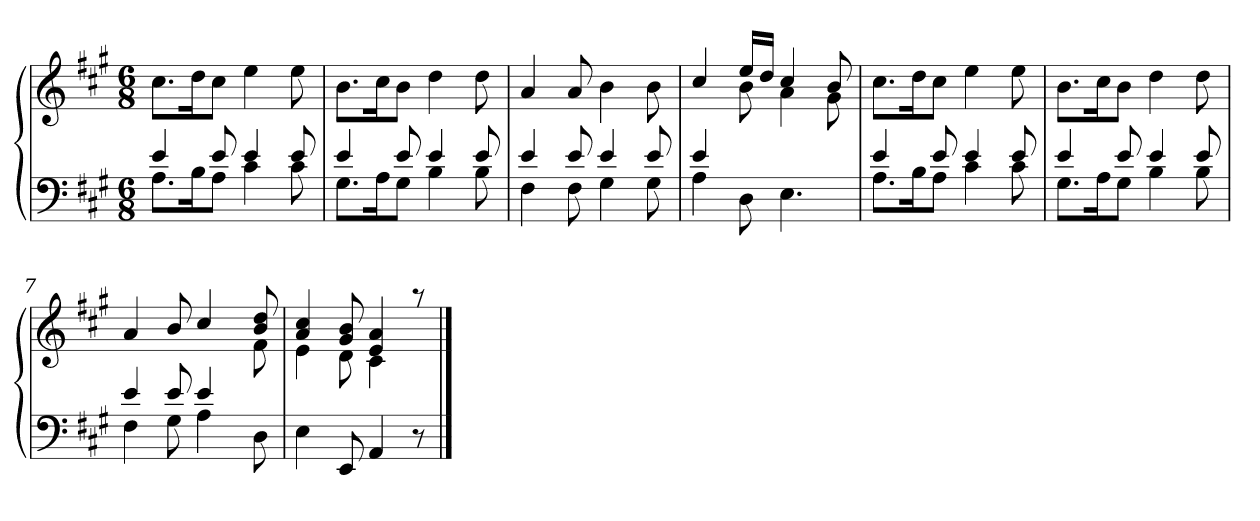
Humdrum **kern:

**kern	**kern
*part1	*part1
*staff2	*staff1
*clefF4	*clefG2
*k[f#c#g#]	*k[f#c#g#]
*A:	*A:
*M6/8	*M6/8
=1	=1
*^	*
4e/	8.A\L	8.cc#\L
.	16B\k	16dd\k
8e/	8A\J	8cc#\J
4e/	4c#\	4ee\
8e/	8c#\	8ee\
=2	=2	=2
4e/	8.G#\L	8.b\L
.	16A\k	16cc#\k
8e/	8G#\J	8b\J
4e/	4B\	4dd\
8e/	8B\	8dd\
=3	=3	=3
4e/	4F#\	4a/
8e/	8F#\	8a/
4e/	4G#\	4b\
8e/	8G#\	8b\
=4	=4	=4
*	*	*^
4e/	4A\	4cc#/	4ryy
2ryy	8D\	16ee/LL	8b\
.	.	16dd/JJ	.
.	4.E\	4cc#/	4a\
.	.	8b/	8g#\
*	*	*v	*v
!!LO:LB:g=z
=5	=5	=5
4e/	8.A\L	8.cc#\L
.	16B\k	16dd\k
8e/	8A\J	8cc#\J
4e/	4c#\	4ee\
8e/	8c#\	8ee\
=6	=6	=6
4e/	8.G#\L	8.b\L
.	16A\k	16cc#\k
8e/	8G#\J	8b\J
4e/	4B\	4dd\
8e/	8B\	8dd\
=7	=7	=7
*	*	*^
4e/	4F#\	4a/	2ryy
8e/	8G#\	8b/	.
4e/	4A\	4cc#/	.
.	.	.	8ryy
8ryy	8D\	8b/ 8dd/	8f#\
*v	*v	*	*
=8	=8	=8
4E\	4a/ 4cc#/	4e\
8EE/	8g#/ 8b/	8d\
4AA/	4e/ 4a/	4c#\
8r	8raa	8ryy
*	*v	*v
==	==
*-	*-
